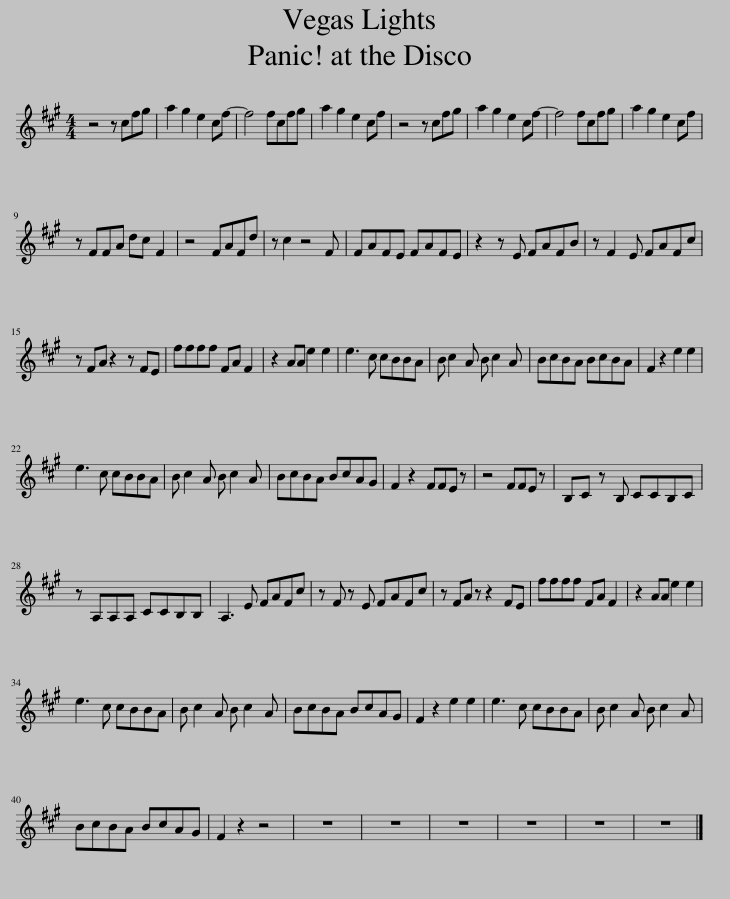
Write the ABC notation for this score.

X:1
L:1/8
M:4/4
I:linebreak $
K:none
V:1 treble transpose=-9
V:1
[K:A] z4 z cfg | a2 g2 e2 cf- | f4 fcfg | a2 g2 e2 cf | z4 z cfg | %5
 a2 g2 e2 cf- | f4 fcfg | a2 g2 e2 cf |$ z FFA dc F2 | z4 FAFd | %10
 z c2 z4 F | FAFE FAFE | z2 z E FAFB | z F2 E FAFc |$ z FA z2 z FE | %15
 ffff FA F2 | z2 AA e2 e2 | e3 c cBBA | B c2 A B c2 A | BcBA BcBA | %20
 F2 z2 e2 e2 |$ e3 c cBBA | B c2 A B c2 A | BcBA BcAG | F2 z2 FFE z | %25
 z4 FFE z | B,C z B, CCB,C |$ z A,A,A, CCB,B, | A,3 E FAFc | z F z E FAFc | %30
 z FA z z2 FE | ffff FA F2 | z2 AA e2 e2 |$ e3 c cBBA | B c2 A B c2 A | %35
 BcBA BcAG | F2 z2 e2 e2 | e3 c cBBA | B c2 A B c2 A |$ BcBA BcAG | %40
 F2 z2 z4 | z8 | z8 | z8 | z8 | %45
 z8 | z8 |] %47
